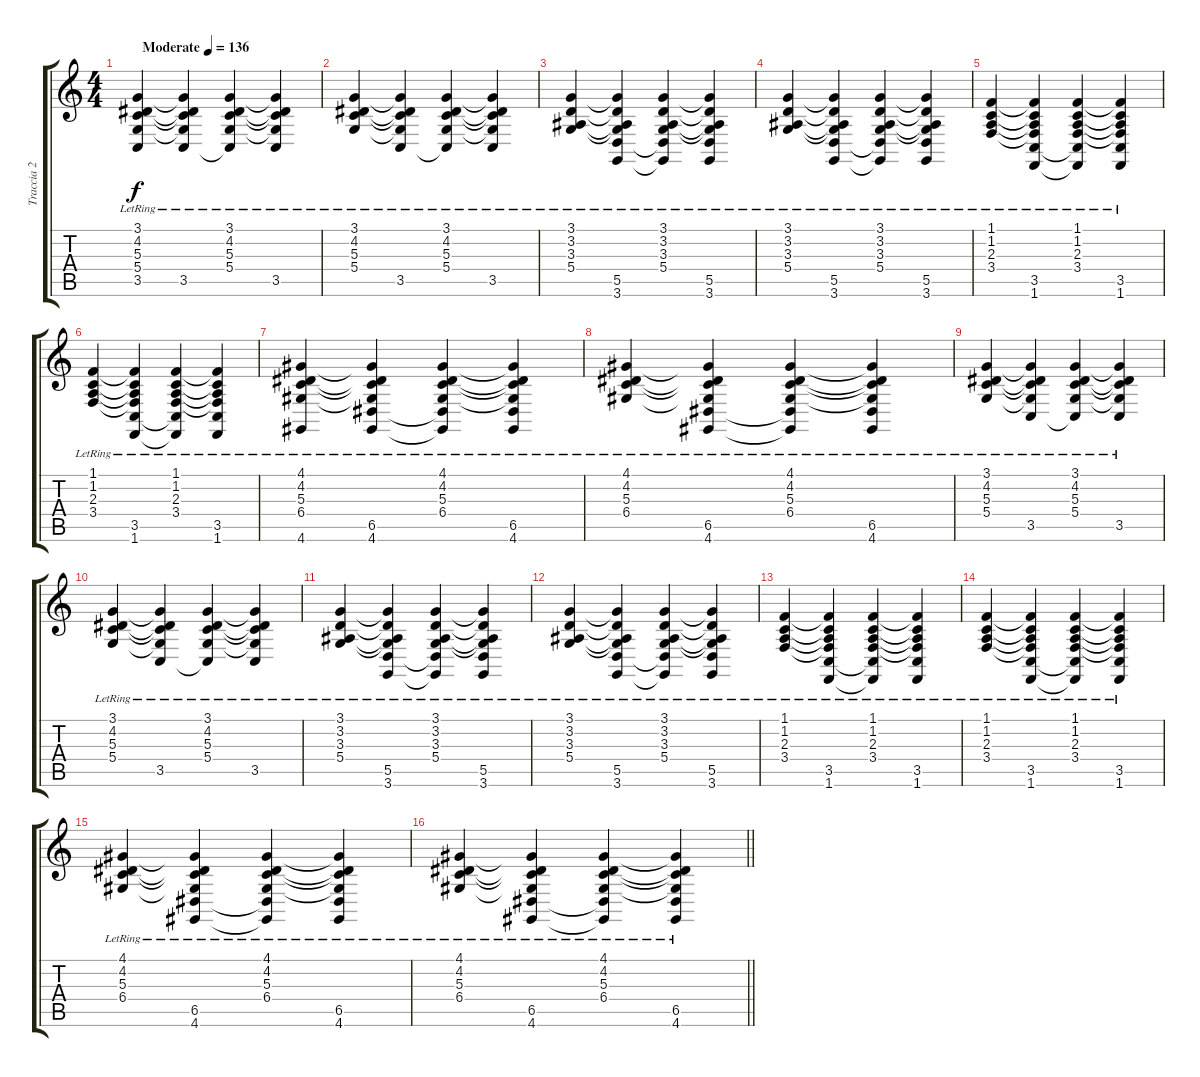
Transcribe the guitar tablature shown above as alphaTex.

\track ("Traccia 2" "Traccia 2") {instrument stringensemble1}
\staff {score tabs}
\tuning (E4 B3 G3 D3 A2 E2) {hide}
\ts (4 4)
\tempo (136 "Moderate")
\clef g2
\ks c
(3.1{lr} 4.2{lr} 5.3{lr} 5.4{lr} 3.5).4{dy f instrument acousticgrandpiano} (3.1{t} 4.2{t} 5.3{t} 5.4{t} 3.5{lr}).4 (3.1{lr} 4.2{lr} 5.3{lr} 5.4{lr} 3.5{t}).4 (3.1{t} 4.2{t} 5.3{t} 5.4{t} 3.5{lr}).4 |
(3.1{lr} 4.2{lr} 5.3{lr} 5.4{lr}).4 (3.1{t} 4.2{t} 5.3{t} 5.4{t} 3.5{lr}).4 (3.1{lr} 4.2{lr} 5.3{lr} 5.4{lr} 3.5{t}).4 (3.1{t} 4.2{t} 5.3{t} 5.4{t} 3.5{lr}).4 |
(3.1{lr} 3.2{lr} 3.3{lr} 5.4{lr}).4 (3.1{t} 3.2{t} 3.3{t} 5.4{t} 5.5{lr} 3.6{lr}).4 (3.1{lr} 3.2{lr} 3.3{lr} 5.4{lr} 5.5{t} 3.6{t}).4 (3.1{t} 3.2{t} 3.3{t} 5.4{t} 5.5{lr} 3.6{lr}).4 |
(3.1{lr} 3.2{lr} 3.3{lr} 5.4{lr}).4 (3.1{t} 3.2{t} 3.3{t} 5.4{t} 5.5{lr} 3.6{lr}).4 (3.1{lr} 3.2{lr} 3.3{lr} 5.4{lr} 5.5{t} 3.6{t}).4 (3.1{t} 3.2{t} 3.3{t} 5.4{t} 5.5{lr} 3.6{lr}).4 |
(1.1{lr} 1.2{lr} 2.3{lr} 3.4{lr}).4 (1.1{t} 1.2{t} 2.3{t} 3.4{t} 3.5{lr} 1.6{lr}).4 (1.1{lr} 1.2{lr} 2.3{lr} 3.4{lr} 3.5{t} 1.6{t}).4 (1.1{t} 1.2{t} 2.3{t} 3.4{t} 3.5{lr} 1.6{lr}).4 |
(1.1{lr} 1.2{lr} 2.3{lr} 3.4{lr}).4 (1.1{t} 1.2{t} 2.3{t} 3.4{t} 3.5{lr} 1.6{lr}).4 (1.1{lr} 1.2{lr} 2.3{lr} 3.4{lr} 3.5{t} 1.6{t}).4 (1.1{t} 1.2{t} 2.3{t} 3.4{t} 3.5{lr} 1.6{lr}).4 |
(4.1{lr} 4.2{lr} 5.3{lr} 6.4{lr} 4.6).4 (4.1{t} 4.2{t} 5.3{t} 6.4{t} 6.5{lr} 4.6{lr}).4 (4.1{lr} 4.2{lr} 5.3{lr} 6.4{lr} 6.5{t} 4.6{t}).4 (4.1{t} 4.2{t} 5.3{t} 6.4{t} 6.5{lr} 4.6{lr}).4 |
(4.1{lr} 4.2{lr} 5.3{lr} 6.4{lr}).4 (4.1{t} 4.2{t} 5.3{t} 6.4{t} 6.5{lr} 4.6{lr}).4 (4.1{lr} 4.2{lr} 5.3{lr} 6.4{lr} 6.5{t} 4.6{t}).4 (4.1{t} 4.2{t} 5.3{t} 6.4{t} 6.5{lr} 4.6{lr}).4 |
(3.1{lr} 4.2{lr} 5.3{lr} 5.4{lr}).4 (3.1{t} 4.2{t} 5.3{t} 5.4{t} 3.5{lr}).4 (3.1{lr} 4.2{lr} 5.3{lr} 5.4{lr} 3.5{t}).4 (3.1{t} 4.2{t} 5.3{t} 5.4{t} 3.5{lr}).4 |
(3.1{lr} 4.2{lr} 5.3{lr} 5.4{lr}).4 (3.1{t} 4.2{t} 5.3{t} 5.4{t} 3.5{lr}).4 (3.1{lr} 4.2{lr} 5.3{lr} 5.4{lr} 3.5{t}).4 (3.1{t} 4.2{t} 5.3{t} 5.4{t} 3.5{lr}).4 |
(3.1{lr} 3.2{lr} 3.3{lr} 5.4{lr}).4 (3.1{t} 3.2{t} 3.3{t} 5.4{t} 5.5{lr} 3.6{lr}).4 (3.1{lr} 3.2{lr} 3.3{lr} 5.4{lr} 5.5{t} 3.6{t}).4 (3.1{t} 3.2{t} 3.3{t} 5.4{t} 5.5{lr} 3.6{lr}).4 |
(3.1{lr} 3.2{lr} 3.3{lr} 5.4{lr}).4 (3.1{t} 3.2{t} 3.3{t} 5.4{t} 5.5{lr} 3.6{lr}).4 (3.1{lr} 3.2{lr} 3.3{lr} 5.4{lr} 5.5{t} 3.6{t}).4 (3.1{t} 3.2{t} 3.3{t} 5.4{t} 5.5{lr} 3.6{lr}).4 |
(1.1{lr} 1.2{lr} 2.3{lr} 3.4{lr}).4 (1.1{t} 1.2{t} 2.3{t} 3.4{t} 3.5{lr} 1.6{lr}).4 (1.1{lr} 1.2{lr} 2.3{lr} 3.4{lr} 3.5{t} 1.6{t}).4 (1.1{t} 1.2{t} 2.3{t} 3.4{t} 3.5{lr} 1.6{lr}).4 |
(1.1{lr} 1.2{lr} 2.3{lr} 3.4{lr}).4 (1.1{t} 1.2{t} 2.3{t} 3.4{t} 3.5{lr} 1.6{lr}).4 (1.1{lr} 1.2{lr} 2.3{lr} 3.4{lr} 3.5{t} 1.6{t}).4 (1.1{t} 1.2{t} 2.3{t} 3.4{t} 3.5{lr} 1.6{lr}).4 |
(4.1{lr} 4.2{lr} 5.3{lr} 6.4{lr}).4 (4.1{t} 4.2{t} 5.3{t} 6.4{t} 6.5{lr} 4.6{lr}).4 (4.1{lr} 4.2{lr} 5.3{lr} 6.4{lr} 6.5{t} 4.6{t}).4 (4.1{t} 4.2{t} 5.3{t} 6.4{t} 6.5{lr} 4.6{lr}).4 |
\barLineRight lightlight
(4.1{lr} 4.2{lr} 5.3{lr} 6.4{lr}).4 (4.1{t} 4.2{t} 5.3{t} 6.4{t} 6.5{lr} 4.6{lr}).4 (4.1{lr} 4.2{lr} 5.3{lr} 6.4{lr} 6.5{t} 4.6{t}).4 (4.1{t} 4.2{t} 5.3{t} 6.4{t} 6.5{lr} 4.6{lr}).4
